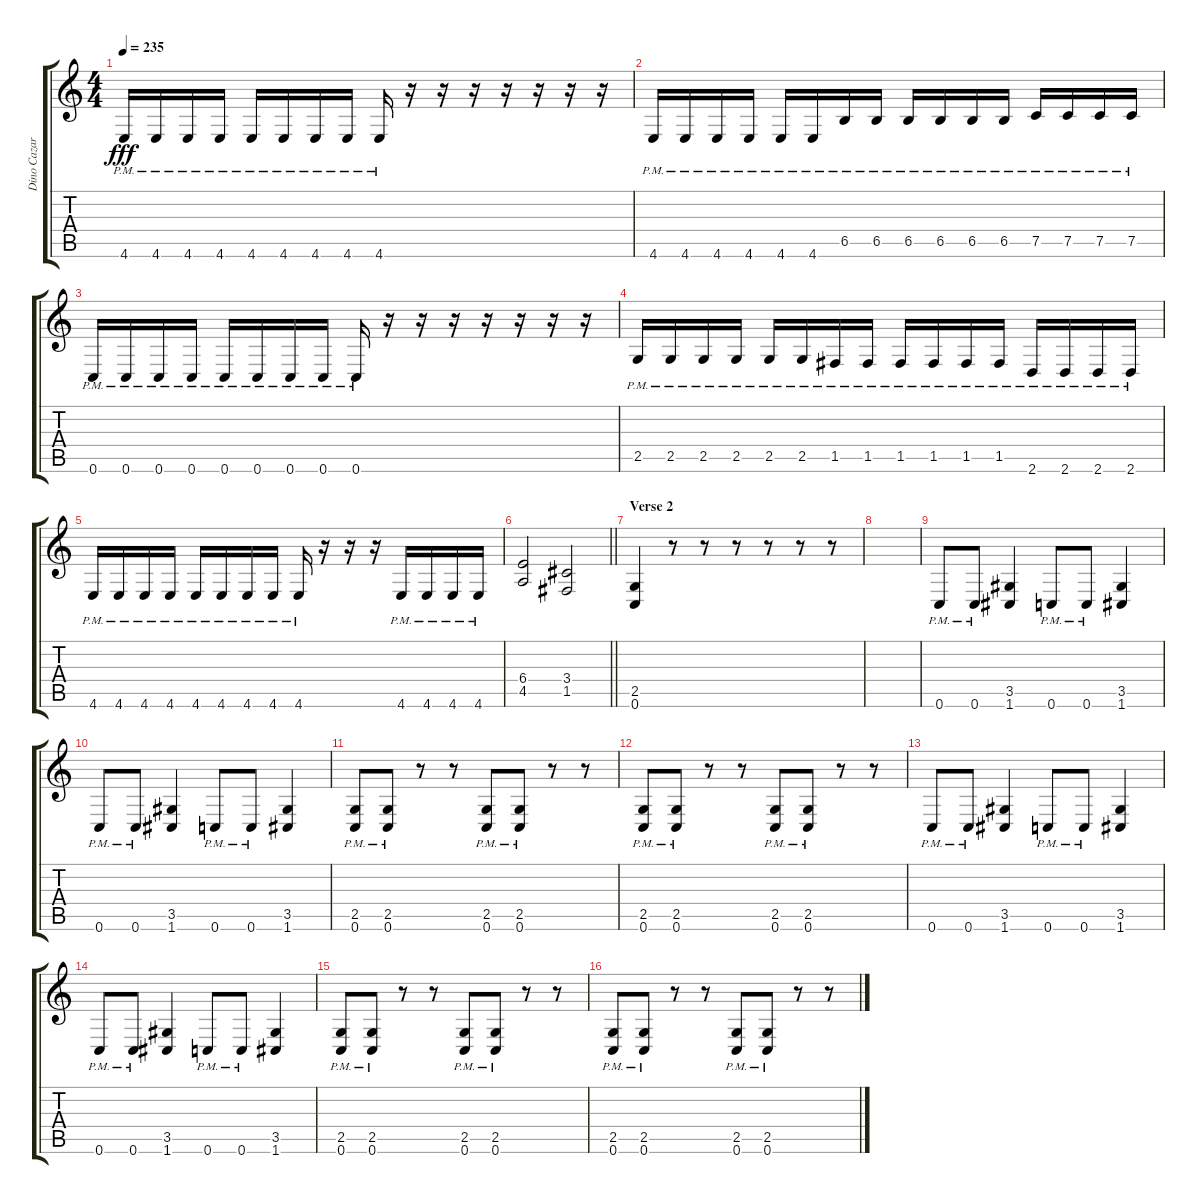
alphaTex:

\track ("Dino Cazares (Right)" "Dino Cazar") {instrument overdrivenguitar}
\staff {score tabs}
\tuning (C4 G3 Eb3 Bb2 F2 C2) {hide}
\ts (4 4)
\tempo 235
\clef g2
\ks c
4.6{pm}.16{dy fff} 4.6{pm}.16 4.6{pm}.16 4.6{pm}.16 4.6{pm}.16 4.6{pm}.16 4.6{pm}.16 4.6{pm}.16 4.6{pm}.16 r.16 r.16 r.16 r.16 r.16 r.16 r.16 |
4.6{pm}.16 4.6{pm}.16 4.6{pm}.16 4.6{pm}.16 4.6{pm}.16 4.6{pm}.16 6.5{pm}.16 6.5{pm}.16 6.5{pm}.16 6.5{pm}.16 6.5{pm}.16 6.5{pm}.16 7.5{pm}.16 7.5{pm}.16 7.5{pm}.16 7.5{pm}.16 |
0.6{pm}.16 0.6{pm}.16 0.6{pm}.16 0.6{pm}.16 0.6{pm}.16 0.6{pm}.16 0.6{pm}.16 0.6{pm}.16 0.6{pm}.16 r.16 r.16 r.16 r.16 r.16 r.16 r.16 |
2.5{pm}.16 2.5{pm}.16 2.5{pm}.16 2.5{pm}.16 2.5{pm}.16 2.5{pm}.16 1.5{pm}.16 1.5{pm}.16 1.5{pm}.16 1.5{pm}.16 1.5{pm}.16 1.5{pm}.16 2.6{pm}.16 2.6{pm}.16 2.6{pm}.16 2.6{pm}.16 |
4.6{pm}.16 4.6{pm}.16 4.6{pm}.16 4.6{pm}.16 4.6{pm}.16 4.6{pm}.16 4.6{pm}.16 4.6{pm}.16 4.6{pm}.16 r.16 r.16 r.16 4.6{pm}.16 4.6{pm}.16 4.6{pm}.16 4.6{pm}.16 |
\barLineRight lightlight
(6.4 4.5).2 (3.4 1.5).2 |
\section ("" "Verse 2")
(2.5 0.6).4 r.8 r.8 r.8 r.8 r.8 r.8 |
|
0.6{pm}.8 0.6{pm}.8 (3.5 1.6).4 0.6{pm}.8 0.6{pm}.8 (3.5 1.6).4 |
0.6{pm}.8 0.6{pm}.8 (3.5 1.6).4 0.6{pm}.8 0.6{pm}.8 (3.5 1.6).4 |
(2.5{pm} 0.6{pm}).8 (2.5{pm} 0.6{pm}).8 r.8 r.8 (2.5{pm} 0.6{pm}).8 (2.5{pm} 0.6{pm}).8 r.8 r.8 |
(2.5{pm} 0.6{pm}).8 (2.5{pm} 0.6{pm}).8 r.8 r.8 (2.5{pm} 0.6{pm}).8 (2.5{pm} 0.6{pm}).8 r.8 r.8 |
0.6{pm}.8 0.6{pm}.8 (3.5 1.6).4 0.6{pm}.8 0.6{pm}.8 (3.5 1.6).4 |
0.6{pm}.8 0.6{pm}.8 (3.5 1.6).4 0.6{pm}.8 0.6{pm}.8 (3.5 1.6).4 |
(2.5{pm} 0.6{pm}).8 (2.5{pm} 0.6{pm}).8 r.8 r.8 (2.5{pm} 0.6{pm}).8 (2.5{pm} 0.6{pm}).8 r.8 r.8 |
(2.5{pm} 0.6{pm}).8 (2.5{pm} 0.6{pm}).8 r.8 r.8 (2.5{pm} 0.6{pm}).8 (2.5{pm} 0.6{pm}).8 r.8 r.8
